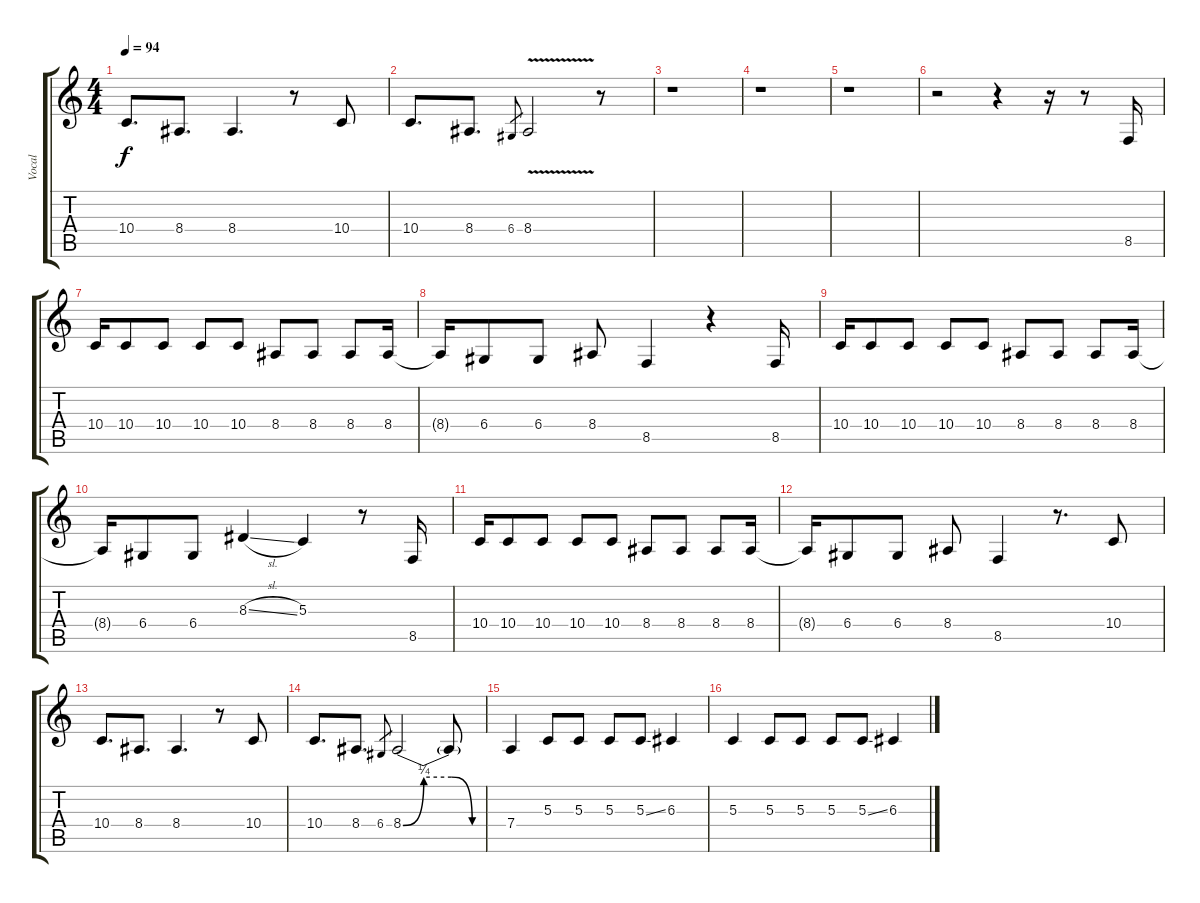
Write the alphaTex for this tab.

\track ("Vocal" "Vocal") {instrument bassoon}
\staff {score tabs}
\tuning (E4 B3 G3 D3 A2 E2) {hide}
\ts (4 4)
\tempo 94
\clef g2
\ks c
10.4.8{d dy f} 8.4.8{d} 8.4.4{d} r.8 10.4.8 |
10.4.8{d} 8.4.8{d} 6.4.8{gr} 8.4{v}.2 r.8 |
r.1 |
r.1 |
r.1 |
r.2 r.4 r.16 r.8 8.5.16 |
10.4.16 10.4.8 10.4.8 10.4.8 10.4.8 8.4.8 8.4.8 8.4.8 8.4.16 |
8.4{t}.16 6.4.8 6.4.8 8.4.8 8.5.4 r.4 8.5.16 |
10.4.16 10.4.8 10.4.8 10.4.8 10.4.8 8.4.8 8.4.8 8.4.8 8.4.16 |
8.4{t}.16 6.4.8 6.4.8 8.3{sl}.4 5.3.4 r.8 8.5.16 |
10.4.16 10.4.8 10.4.8 10.4.8 10.4.8 8.4.8 8.4.8 8.4.8 8.4.16 |
8.4{t}.16 6.4.8 6.4.8 8.4.8 8.5.4 r.8{d} 10.4.8 |
10.4.8{d} 8.4.8{d} 8.4.4{d} r.8 10.4.8 |
10.4.8{d} 8.4.8{d} 6.4.8{gr} 8.4{be (custom 0 0 15 1 35 1 50 0 60 0)}.2 8.4{t}.8 |
7.4.4 5.3.8 5.3.8 5.3.8 5.3{ss}.8 6.3.4 |
5.3.4 5.3.8 5.3.8 5.3.8 5.3{ss}.8 6.3.4
